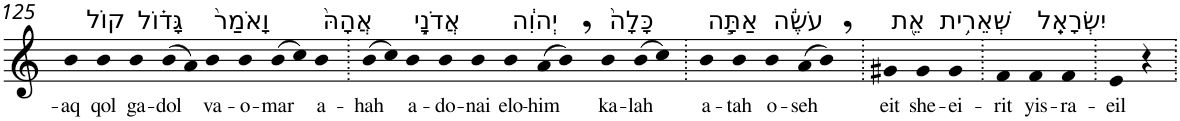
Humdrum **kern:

**kern	**text
*part1	*part1
*staff1	*staff1
*I"Piano	*
*I'Pno	*
!!LO:PB:g=z
*clefG2	*
*k[]	*
=125	=125
!	!LO:LY:b
4b	-aq
!LO:TX:a:t=קוֹל	!
!	!LO:LY:b
4b	qol
!LO:TX:a:t=גָּד֗וֹל	!
!	!LO:LY:b
4b	ga-
!	!LO:LY:b
(>8b	-dol
8a)	.
!LO:TX:a:t=וָאֹמַר֙	!
!	!LO:LY:b
4b	va-
!	!LO:LY:b
4b	-o-
!	!LO:LY:b
(>8b	-mar
8cc)	.
!LO:TX:a:t=אֲהָהּ֙	!
!	!LO:LY:b
4b	a-
=126.	=126.
!	!LO:LY:b
(>8b	-hah
8cc)	.
!LO:TX:a:t=אֲדֹנָ֣י	!
!	!LO:LY:b
4b	a-
!	!LO:LY:b
4b	-do-
!	!LO:LY:b
4b	-nai
!LO:TX:a:t=יְהוִ֔ה	!
!	!LO:LY:b
4b	elo-
!	!LO:LY:b
(>8a	-him
8b,)	.
!LO:TX:a:t=כָּלָה֙	!
!	!LO:LY:b
4b	ka-
!	!LO:LY:b
(>8b	-lah
8cc)	.
=127.	=127.
!LO:TX:a:t=אַתָּ֣ה	!
!	!LO:LY:b
4b	a-
!	!LO:LY:b
4b	-tah
!LO:TX:a:t=עֹשֶׂ֔ה	!
!	!LO:LY:b
4b	o-
!	!LO:LY:b
(>8a	-seh
8b,)	.
=128.	=128.
!LO:TX:a:t=אֵ֖ת	!
!	!LO:LY:b
4g#X	eit
!LO:TX:a:t=שְׁאֵרִ֥ית	!
!	!LO:LY:b
4g#	she-
!	!LO:LY:b
4g#	-ei-
=129.	=129.
!	!LO:LY:b
4f	-rit
!LO:TX:a:t=יִשְׂרָאֵֽל	!
!	!LO:LY:b
4f	yis-
!	!LO:LY:b
4f	-ra-
=130.	=130.
!	!LO:LY:b
4e	-eil
4r	.
=.	=.
*-	*-
